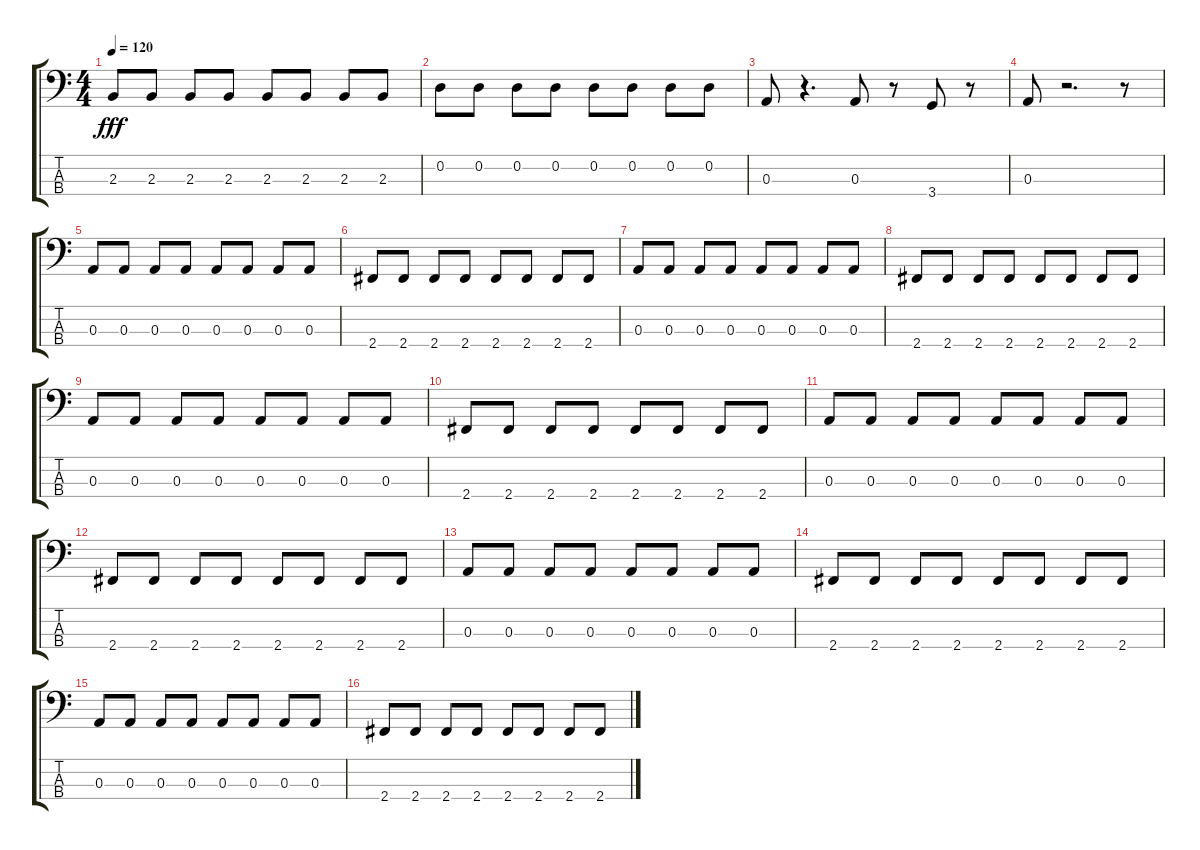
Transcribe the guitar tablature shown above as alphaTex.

\track "" {instrument electricbassfinger}
\staff {score tabs}
\tuning (G2 D2 A1 E1) {hide}
\ts (4 4)
\tempo 120
\clef f4
\ks c
2.3.8{dy fff instrument electricbassfinger} 2.3.8 2.3.8 2.3.8 2.3.8 2.3.8 2.3.8 2.3.8 |
0.2.8 0.2.8 0.2.8 0.2.8 0.2.8 0.2.8 0.2.8 0.2.8 |
0.3.8 r.4{d} 0.3.8 r.8 3.4.8 r.8 |
0.3.8 r.2{d} r.8 |
0.3.8 0.3.8 0.3.8 0.3.8 0.3.8 0.3.8 0.3.8 0.3.8 |
2.4.8 2.4.8 2.4.8 2.4.8 2.4.8 2.4.8 2.4.8 2.4.8 |
0.3.8 0.3.8 0.3.8 0.3.8 0.3.8 0.3.8 0.3.8 0.3.8 |
2.4.8 2.4.8 2.4.8 2.4.8 2.4.8 2.4.8 2.4.8 2.4.8 |
0.3.8 0.3.8 0.3.8 0.3.8 0.3.8 0.3.8 0.3.8 0.3.8 |
2.4.8 2.4.8 2.4.8 2.4.8 2.4.8 2.4.8 2.4.8 2.4.8 |
0.3.8 0.3.8 0.3.8 0.3.8 0.3.8 0.3.8 0.3.8 0.3.8 |
2.4.8 2.4.8 2.4.8 2.4.8 2.4.8 2.4.8 2.4.8 2.4.8 |
0.3.8 0.3.8 0.3.8 0.3.8 0.3.8 0.3.8 0.3.8 0.3.8 |
2.4.8 2.4.8 2.4.8 2.4.8 2.4.8 2.4.8 2.4.8 2.4.8 |
0.3.8 0.3.8 0.3.8 0.3.8 0.3.8 0.3.8 0.3.8 0.3.8 |
2.4.8 2.4.8 2.4.8 2.4.8 2.4.8 2.4.8 2.4.8 2.4.8
